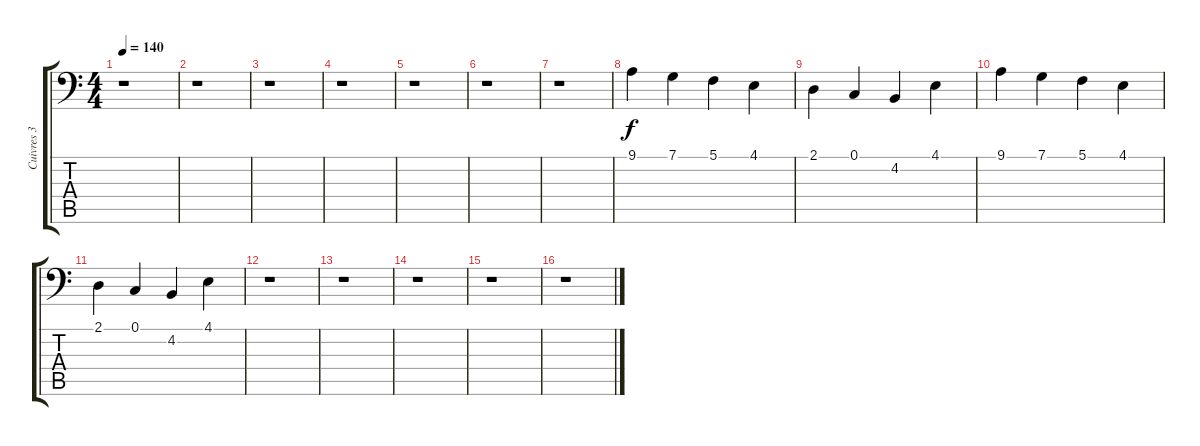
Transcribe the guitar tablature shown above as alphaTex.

\track ("Cuivres 3" "Cuivres 3") {instrument tenorsax}
\staff {score tabs}
\tuning (C3 G2 D2 A1 E1 B0) {hide}
\ts (4 4)
\tempo 140
\clef f4
\ks c
r.1{dy f} |
r.1 |
r.1 |
r.1 |
r.1 |
r.1 |
r.1 |
\section ("" "")
9.1.4 7.1.4 5.1.4 4.1.4 |
2.1.4 0.1.4 4.2.4 4.1.4 |
9.1.4 7.1.4 5.1.4 4.1.4 |
2.1.4 0.1.4 4.2.4 4.1.4 |
\section ("" "")
r.1 |
r.1 |
r.1 |
r.1 |
r.1
